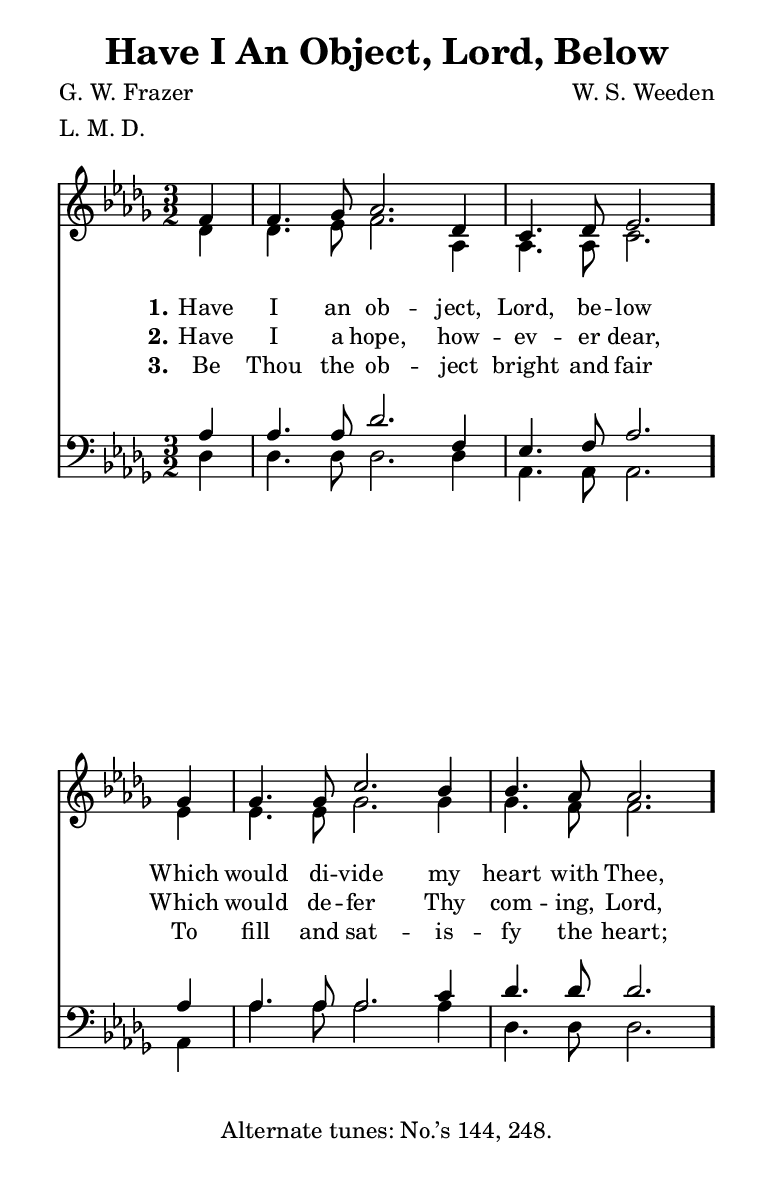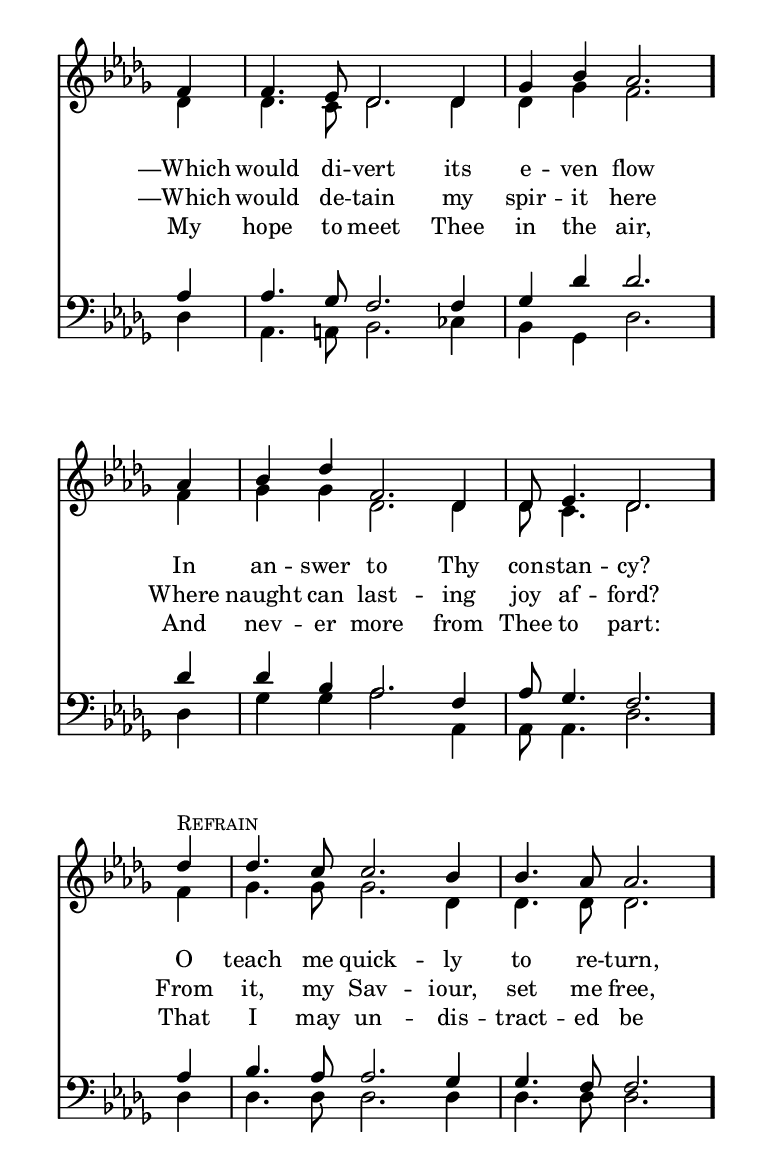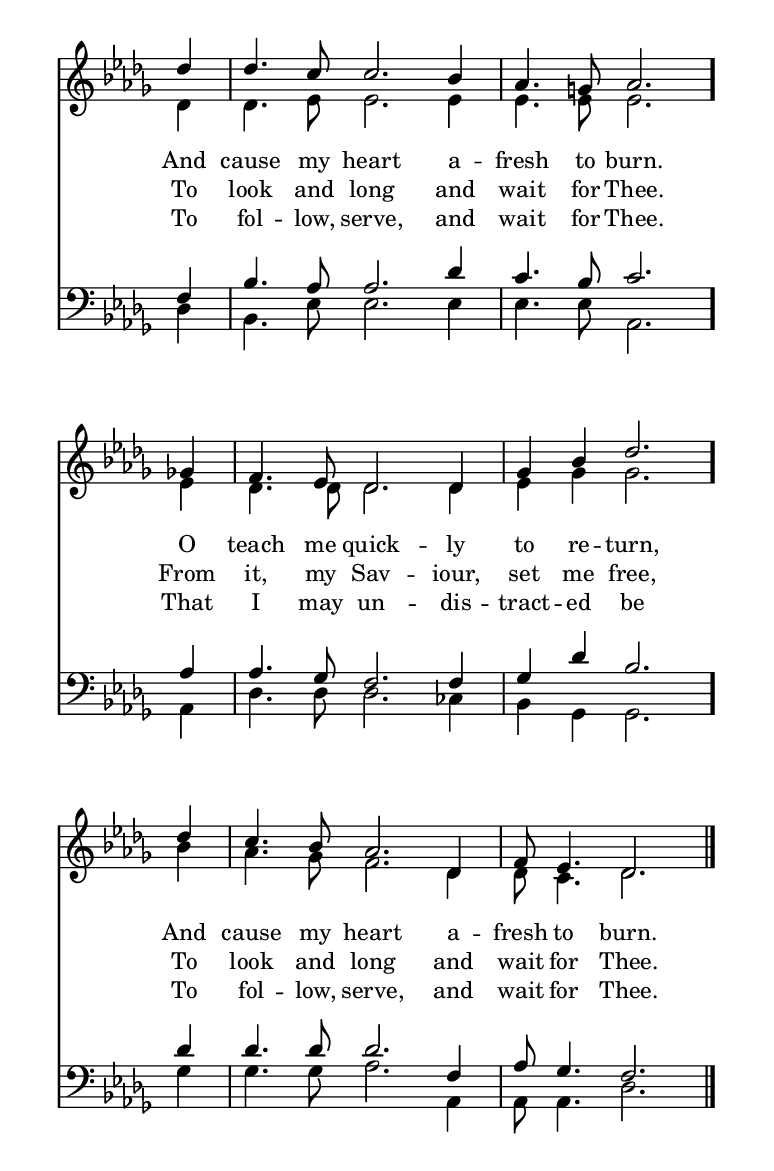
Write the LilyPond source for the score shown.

\include "common/global.ily"
\paper {
  \include "common/paper.ily"
  ragged-last-bottom = ##t
  systems-per-page = ##f
  system-count = #(cond (is-eogsized 5) (#t #f))
  page-count = ##f
  oddFooterMarkup = \markup {
    \fill-line {
      \on-the-fly \first-page \line { Alternate tunes: No.’s 144, 248. }
    }
  }
}

\header{
  hymnnumber = "164"
  title = "Have I An Object, Lord, Below"
  tunename = "Mother’s Prayer"
  meter = "L. M. D."
  poet = "G. W. Frazer"
  composer = "W. S. Weeden"
  %copyright = ""
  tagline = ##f
}

patternAA = { c4 | c4. c8 c2. c4 | c4. c8 c2. }
patternAB = { c4 | c4. c8 c2. c4 | c4  c4 c2. }
patternAC = { c4 | c4. c8 c2. c4 | c8 c4. c2. }

patternBA = { c4 | c4  c4 c2. c4 | c8 c4. c2. }

global = {
  \include "common/overrides.ily"
  \override Staff.TimeSignature.style = #'()
  \time 3/2
  \override Score.MetronomeMark.transparent = ##t % hide all fermata changes too
  \tempo 2=70
  \key des \major
  \partial 4
  \autoBeamOff
}

notesSoprano = {
\global
\relative c' {

  \changePitch \patternAA { f | f ges aes des, | c des ees }
  \changePitch \patternAA { ges | ges ges c bes | bes aes aes }
  \changePitch \patternAB { f | f ees des des | ges bes aes }
  \changePitch \patternBA { aes | bes des f, des | des ees des }

  << s^\markup { \small \caps "Refrain" }
  \changePitch \patternAA { des' | des c c bes | bes aes aes } >>
  \changePitch \patternAA { des | des c c bes | aes g aes }
  \changePitch \patternAB { ges | f ees des des | ges bes des }
  \changePitch \patternAC { des | c bes aes des, | f ees des }

  \bar "|."

}
}

notesAlto = {
\global
\relative e' {

  \changePitch \patternAA { des | des ees f aes, | aes aes c }
  \changePitch \patternAA { ees | ees ees ges ges | ges f f }
  \changePitch \patternAB { des | des c des des | des ges f }
  \changePitch \patternBA { f | ges ges des des | des c des }

  \changePitch \patternAA { f | ges ges ges des | des des des }
  \changePitch \patternAA { des | des ees ees ees | ees ees ees }
  \changePitch \patternAB { ees | des des des des | ees ges ges }
  \changePitch \patternAC { bes | aes ges f des | des c des }

}
}

notesTenor = {
\global
\relative a {

  \changePitch \patternAA { aes | aes aes des f, | ees f aes }
  \changePitch \patternAA { aes | aes aes aes c | des des des }
  \changePitch \patternAB { aes | aes ges f f | ges des' des }
  \changePitch \patternBA { des | des bes aes f | aes ges f }

  \changePitch \patternAA { aes | bes aes aes ges | ges f f }
  \changePitch \patternAA { f | bes aes aes des | c bes c }
  \changePitch \patternAB { aes | aes ges f f | ges des' bes }
  \changePitch \patternAC { des | des des des f, | aes ges f }

}
}

notesBass = {
\global
\relative f {

  \changePitch \patternAA { des | des des des des | aes aes aes }
  \changePitch \patternAA { aes | aes' aes aes aes | des, des des }
  \changePitch \patternAB { des | aes a bes ces | bes ges des' }
  \changePitch \patternBA { des | ges ges aes aes, | aes aes des }

  \changePitch \patternAA { des | des des des des | des des des }
  \changePitch \patternAA { des | bes ees ees ees | ees ees aes, }
  \changePitch \patternAB { aes | des des des ces | bes ges ges }
  \changePitch \patternAC { ges' | ges ges aes aes, | aes aes des }

}
}

wordsA = \lyricmode {
\set stanza = "1."

Have I an ob -- ject, Lord, be -- low \bar "."
Which would di -- vide my heart with Thee, \bar "."
—Which would di -- vert its e -- ven flow \bar "."
In an -- swer to Thy con -- stan -- cy? \bar "."
O teach me quick -- ly to re -- turn, \bar "."
And cause my heart a -- fresh to burn. \bar "."
%{HIDE>%} O teach me quick -- ly to re -- turn, \bar "."
And cause my heart a -- fresh to burn. %{<HIDE%} \bar "."

}

wordsB = \lyricmode {
\set stanza = "2."

Have I a hope, how -- ev -- er dear,
Which would de -- fer Thy com -- ing, Lord,
—Which would de -- tain my spir -- it here
Where naught can last -- ing joy af -- ford?
From it, my Sav -- iour, set me free,
To look and long and wait for Thee.
%{HIDE>%} From it, my Sav -- iour, set me free,
To look and long and wait for Thee. %{<HIDE%}

}

wordsC = \lyricmode {
\set stanza = "3."

Be Thou the ob -- ject bright and fair
To fill and sat -- is -- fy the heart;
My hope to meet Thee in the air,
And nev -- er more from Thee to part:
That I may un -- dis -- tract -- ed be
To fol -- low, serve, and wait for Thee.
%{HIDE>%} That I may un -- dis -- tract -- ed be
To fol -- low, serve, and wait for Thee. %{<HIDE%}

}

\score {
  \context ChoirStaff <<
    \context Staff = upper <<
      \set ChoirStaff.systemStartDelimiter = #'SystemStartBar
      \context Voice  = sopranos { \voiceOne << \notesSoprano >> }
      \context Voice  = altos { \voiceTwo << \notesAlto >> }
      \context Lyrics = one   \lyricsto sopranos \wordsA
      \context Lyrics = two   \lyricsto sopranos \wordsB
      \context Lyrics = three \lyricsto sopranos \wordsC
    >>
    \context Staff = men <<
      \clef bass
      \context Voice  = tenors { \voiceOne << \notesTenor >> }
      \context Voice  = basses { \voiceTwo << \notesBass >> }
    >>
  >>
  \layout {
    \include "common/layout.ily"
  }
  \midi{
    \include "common/midi.ily"
  }
}

\version "2.18.2"  % necessary for upgrading to future LilyPond versions.

% vi:set et ts=2 sw=2 ai nocindent syntax=lilypond:
